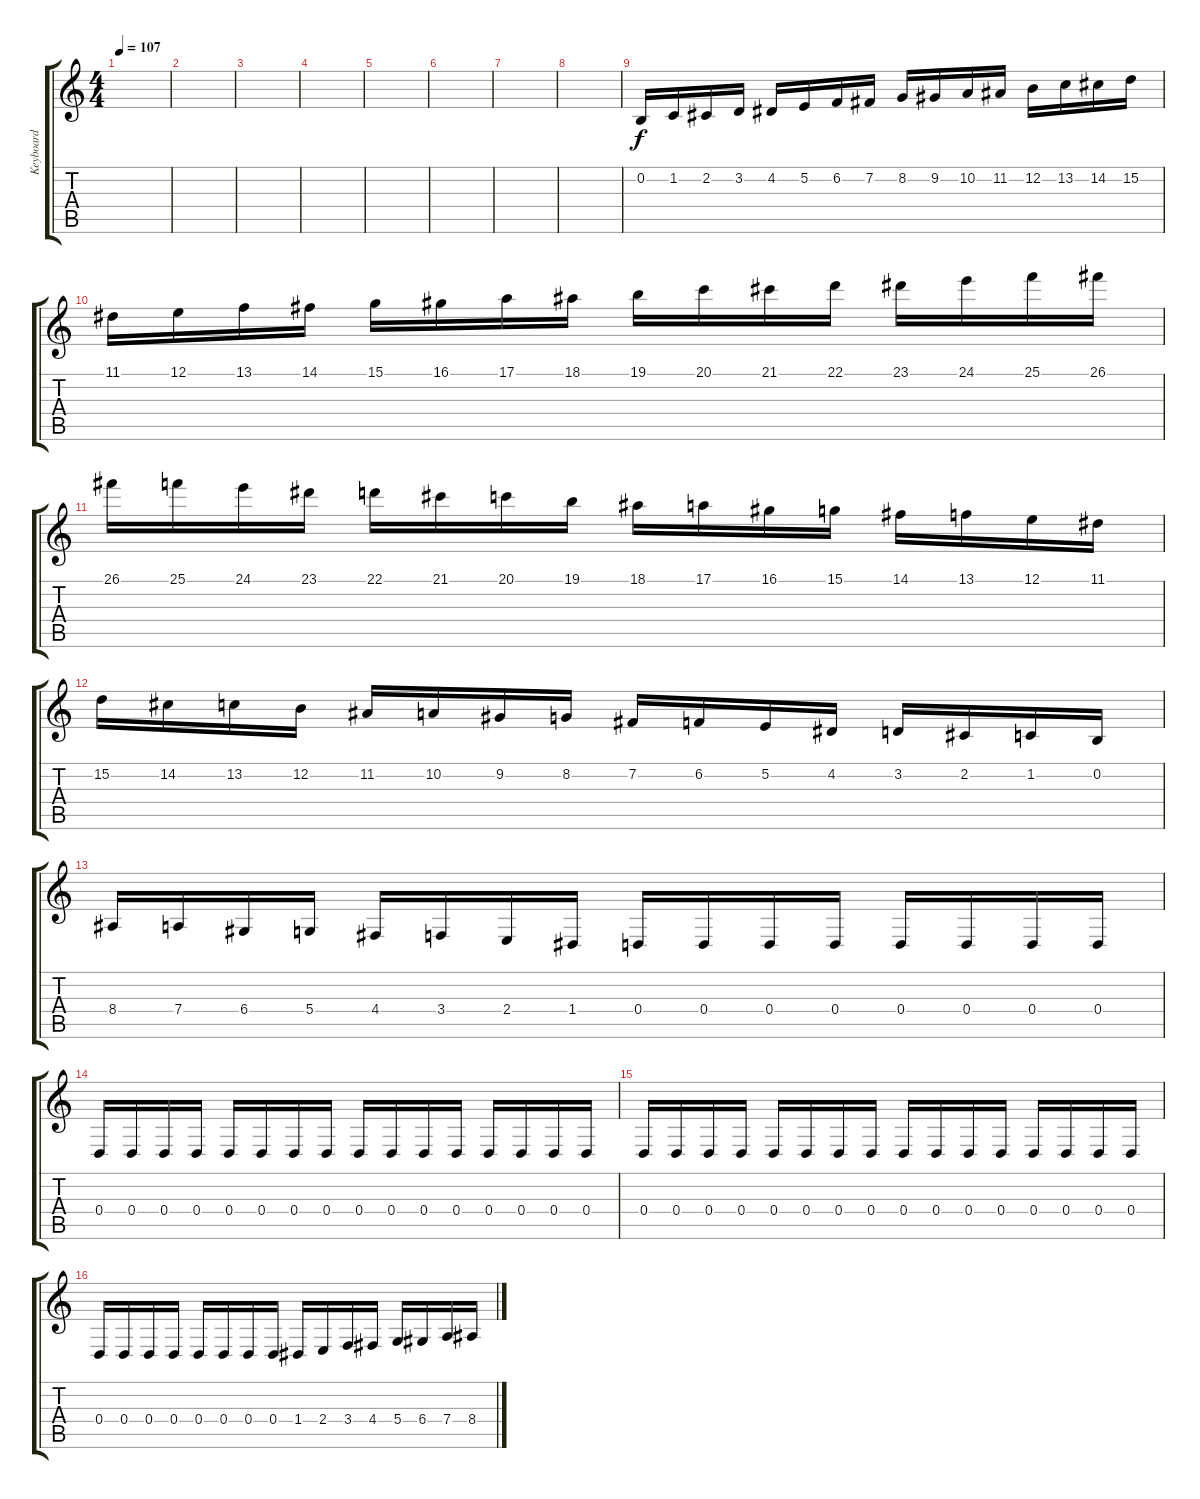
\track ("Keyboard" "Keyboard") {instrument synthvoice}
\staff {score tabs}
\tuning (E4 B3 G3 D3 A2 E2) {hide}
\ts (4 4)
\tempo 107
\clef g2
\ks c
|
|
|
|
|
|
|
|
0.2.16{volume 8} 1.2.16 2.2.16 3.2.16 4.2.16 5.2.16 6.2.16 7.2.16 8.2.16 9.2.16 10.2.16 11.2.16 12.2.16 13.2.16 14.2.16 15.2.16 |
11.1.16 12.1.16 13.1.16 14.1.16 15.1.16 16.1.16 17.1.16 18.1.16 19.1.16 20.1.16 21.1.16 22.1.16 23.1.16 24.1.16 25.1.16 26.1.16 |
26.1.16 25.1.16 24.1.16 23.1.16 22.1.16 21.1.16 20.1.16 19.1.16 18.1.16 17.1.16 16.1.16 15.1.16 14.1.16 13.1.16 12.1.16 11.1.16 |
15.2.16 14.2.16 13.2.16 12.2.16 11.2.16 10.2.16 9.2.16 8.2.16 7.2.16 6.2.16 5.2.16 4.2.16 3.2.16 2.2.16 1.2.16 0.2.16 |
8.4.16 7.4.16 6.4.16 5.4.16 4.4.16 3.4.16 2.4.16 1.4.16 0.4.16 0.4.16 0.4.16 0.4.16 0.4.16 0.4.16 0.4.16 0.4.16 |
0.4.16 0.4.16 0.4.16 0.4.16 0.4.16 0.4.16 0.4.16 0.4.16 0.4.16 0.4.16 0.4.16 0.4.16 0.4.16 0.4.16 0.4.16 0.4.16 |
0.4.16 0.4.16 0.4.16 0.4.16 0.4.16 0.4.16 0.4.16 0.4.16 0.4.16 0.4.16 0.4.16 0.4.16 0.4.16 0.4.16 0.4.16 0.4.16 |
0.4.16 0.4.16 0.4.16 0.4.16 0.4.16 0.4.16 0.4.16 0.4.16 1.4.16 2.4.16 3.4.16 4.4.16 5.4.16 6.4.16 7.4.16 8.4.16
